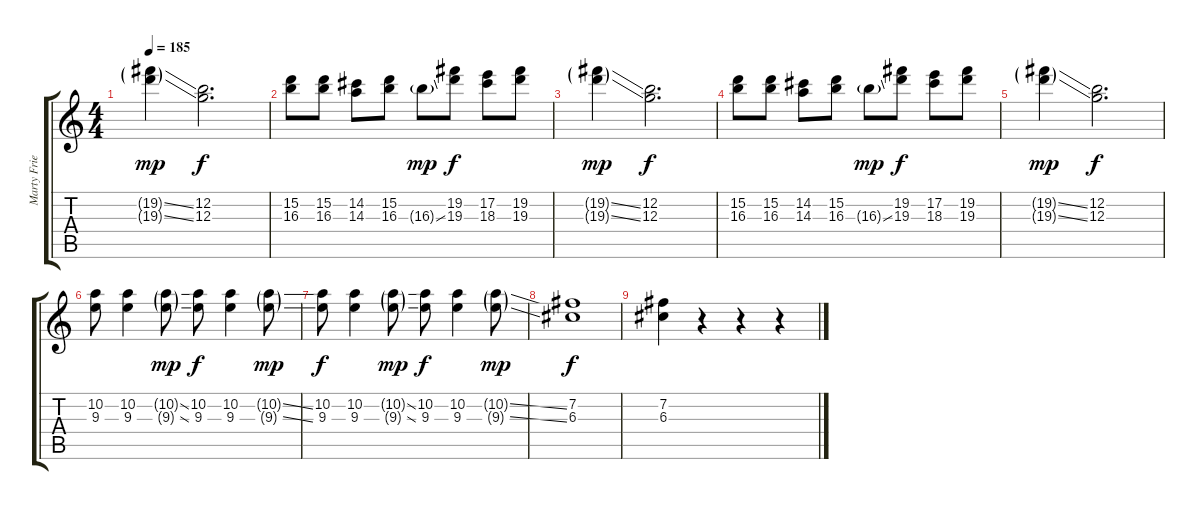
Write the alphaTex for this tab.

\track ("Marty Friedman" "Marty Frie") {instrument overdrivenguitar}
\staff {score tabs}
\tuning (E4 B3 G3 D3 A2 E2) {hide}
\ts (4 4)
\tempo 185
\clef g2
\ks c
(19.2{ss g} 19.3{ss g}).4{dy mp} (12.2 12.3).2{d dy f} |
(15.2 16.3).8 (15.2 16.3).8 (14.2 14.3).8 (15.2 16.3).8 16.3{ss g}.8{dy mp} (19.2 19.3).8{dy f} (17.2 18.3).8 (19.2 19.3).8 |
(19.2{ss g} 19.3{ss g}).4{dy mp} (12.2 12.3).2{d dy f} |
(15.2 16.3).8 (15.2 16.3).8 (14.2 14.3).8 (15.2 16.3).8 16.3{ss g}.8{dy mp} (19.2 19.3).8{dy f} (17.2 18.3).8 (19.2 19.3).8 |
(19.2{ss g} 19.3{ss g}).4{dy mp} (12.2 12.3).2{d dy f} |
(10.2 9.3).8 (10.2 9.3).4 (10.2{ss g} 9.3{ss g}).8{dy mp} (10.2 9.3).8{dy f} (10.2 9.3).4 (10.2{ss g} 9.3{ss g}).8{dy mp} |
(10.2 9.3).8{dy f} (10.2 9.3).4 (10.2{ss g} 9.3{ss g}).8{dy mp} (10.2 9.3).8{dy f} (10.2 9.3).4 (10.2{ss g} 9.3{ss g}).8{dy mp} |
(7.2 6.3).1{dy f} |
(7.2 6.3).4 r.4 r.4 r.4
